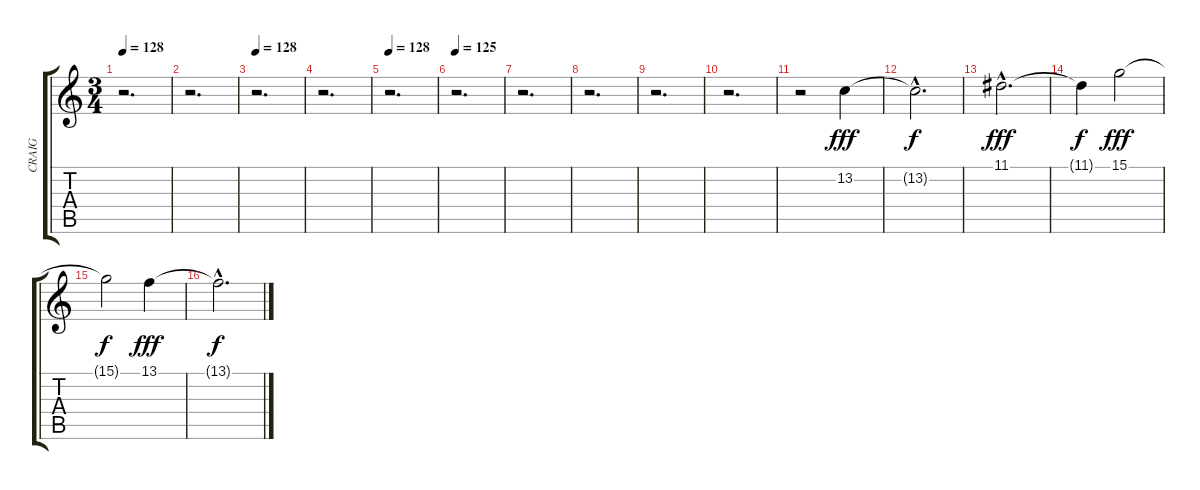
\track ("CRAIG" "CRAIG") {instrument fx4atmosphere}
\staff {score tabs}
\tuning (E4 B3 G3 D3 A2 E2) {hide}
\ts (3 4)
\tempo 128
\clef g2
\ks c
r.2{d dy fff} |
r.2{d} |
\tempo 128
r.2{d} |
r.2{d} |
\tempo 128
r.2{d} |
\tempo 125
r.2{d} |
r.2{d} |
r.2{d} |
r.2{d} |
r.2{d} |
r.2 13.2.4 |
13.2{hac t}.2{d dy f} |
11.1{hac}.2{d dy fff} |
11.1{t}.4{dy f} 15.1.2{dy fff} |
15.1{t}.2{dy f} 13.1.4{dy fff} |
13.1{hac t}.2{d dy f}
